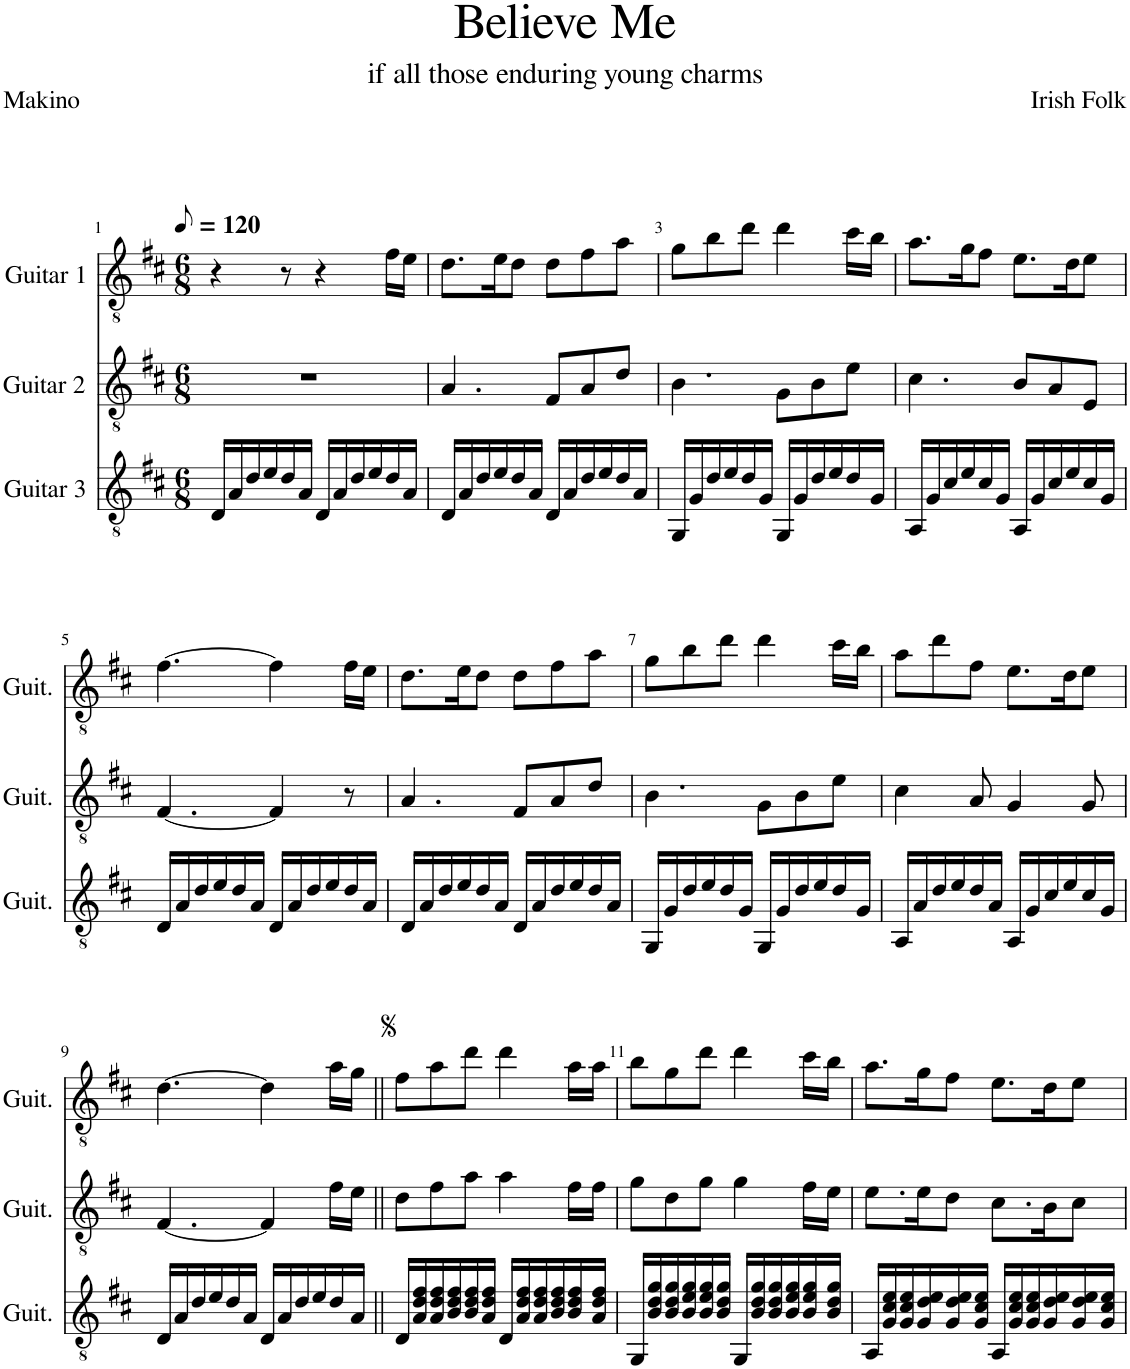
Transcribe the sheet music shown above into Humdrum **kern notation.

**kern	**kern	**kern
*part3	*part2	*part1
*staff3	*staff2	*staff1
*I"Guitar 3	*I"Guitar 2	*I"Guitar 1
*I'Guit.	*I'Guit.	*I'Guit.
*clefGv2	*clefGv2	*clefGv2
*k[f#c#]	*k[f#c#]	*k[f#c#]
*M6/8	*M6/8	*M6/8
*MM60	*MM60	*MM60
=1	=1	=1
16D/LL	2.r	4r
16A/	.	.
16d/	.	.
16e/	.	.
16d/	.	8r
16A/JJ	.	.
16D/LL	.	4r
16A/	.	.
16d/	.	.
16e/	.	.
16d/	.	16f#\LL
16A/JJ	.	16e\JJ
=2	=2	=2
16D/LL	4.A/	8.d\L
16A/	.	.
16d/	.	.
16e/	.	16e\K
16d/	.	8d\J
16A/JJ	.	.
16D/LL	8F#/L	8d\L
16A/	.	.
16d/	8A/	8f#\
16e/	.	.
16d/	8d/J	8a\J
16A/JJ	.	.
=3	=3	=3
16GG/LL	4.B\	8g\L
16G/	.	.
16d/	.	8b\
16e/	.	.
16d/	.	8dd\J
16G/JJ	.	.
16GG/LL	8G\L	4dd\
16G/	.	.
16d/	8B\	.
16e/	.	.
16d/	8e\J	16cc#\LL
16G/JJ	.	16b\JJ
=4	=4	=4
16AA/LL	4.c#\	8.a\L
16G/	.	.
16c#/	.	.
16e/	.	16g\K
16c#/	.	8f#\J
16G/JJ	.	.
16AA/LL	8B/L	8.e\L
16G/	.	.
16c#/	8A/	.
16e/	.	16d\K
16c#/	8E/J	8e\J
16G/JJ	.	.
!!LO:LB:g=z
=5	=5	=5
16D/LL	[4.F#/	[4.f#\
16A/	.	.
16d/	.	.
16e/	.	.
16d/	.	.
16A/JJ	.	.
16D/LL	4F#/]	4f#\]
16A/	.	.
16d/	.	.
16e/	.	.
16d/	8r	16f#\LL
16A/JJ	.	16e\JJ
=6	=6	=6
16D/LL	4.A/	8.d\L
16A/	.	.
16d/	.	.
16e/	.	16e\K
16d/	.	8d\J
16A/JJ	.	.
16D/LL	8F#/L	8d\L
16A/	.	.
16d/	8A/	8f#\
16e/	.	.
16d/	8d/J	8a\J
16A/JJ	.	.
=7	=7	=7
16GG/LL	4.B\	8g\L
16G/	.	.
16d/	.	8b\
16e/	.	.
16d/	.	8dd\J
16G/JJ	.	.
16GG/LL	8G\L	4dd\
16G/	.	.
16d/	8B\	.
16e/	.	.
16d/	8e\J	16cc#\LL
16G/JJ	.	16b\JJ
=8	=8	=8
16AA/LL	4c#\	8a\L
16A/	.	.
16d/	.	8dd\
16e/	.	.
16d/	8A/	8f#\J
16A/JJ	.	.
16AA/LL	4G/	8.e\L
16G/	.	.
16c#/	.	.
16e/	.	16d\K
16c#/	8G/	8e\J
16G/JJ	.	.
!!LO:LB:g=z
=9	=9	=9
16D/LL	[4.F#/	[4.d\
16A/	.	.
16d/	.	.
16e/	.	.
16d/	.	.
16A/JJ	.	.
16D/LL	4F#/]	4d\]
16A/	.	.
16d/	.	.
16e/	.	.
16d/	16f#\LL	16a\LL
16A/JJ	16e\JJ	16g\JJ
=10||	=10||	=10||
16D/LL	8d\L	8f#\L
16A/ 16d/ 16f#/	.	.
16A/ 16d/ 16f#/	8f#\	8a\
16B/ 16d/ 16f#/	.	.
16B/ 16d/ 16f#/	8a\J	8dd\J
16A/ 16d/ 16f#/JJ	.	.
16D/LL	4a\	4dd\
16A/ 16d/ 16f#/	.	.
16A/ 16d/ 16f#/	.	.
16B/ 16d/ 16f#/	.	.
16B/ 16d/ 16f#/	16f#\LL	16a\LL
16A/ 16d/ 16f#/JJ	16f#\JJ	16a\JJ
=11	=11	=11
16GG/LL	8g\L	8b\L
16B/ 16d/ 16g/	.	.
16B/ 16d/ 16g/	8d\	8g\
16B/ 16e/ 16g/	.	.
16B/ 16e/ 16g/	8g\J	8dd\J
16B/ 16d/ 16g/JJ	.	.
16GG/LL	4g\	4dd\
16B/ 16d/ 16g/	.	.
16B/ 16d/ 16g/	.	.
16B/ 16e/ 16g/	.	.
16B/ 16e/ 16g/	16f#\LL	16cc#\LL
16B/ 16d/ 16g/JJ	16e\JJ	16b\JJ
=12	=12	=12
16AA/LL	8.e\L	8.a\L
16G/ 16c#/ 16e/	.	.
16G/ 16c#/ 16e/	.	.
16G/ 16d/ 16e/	16e\K	16g\K
16G/ 16d/ 16e/	8d\J	8f#\J
16G/ 16c#/ 16e/JJ	.	.
16AA/LL	8.c#\L	8.e\L
16G/ 16c#/ 16e/	.	.
16G/ 16c#/ 16e/	.	.
16G/ 16d/ 16e/	16B\K	16d\K
16G/ 16d/ 16e/	8c#\J	8e\J
16G/ 16c#/ 16e/JJ	.	.
=	=	=
*-	*-	*-
